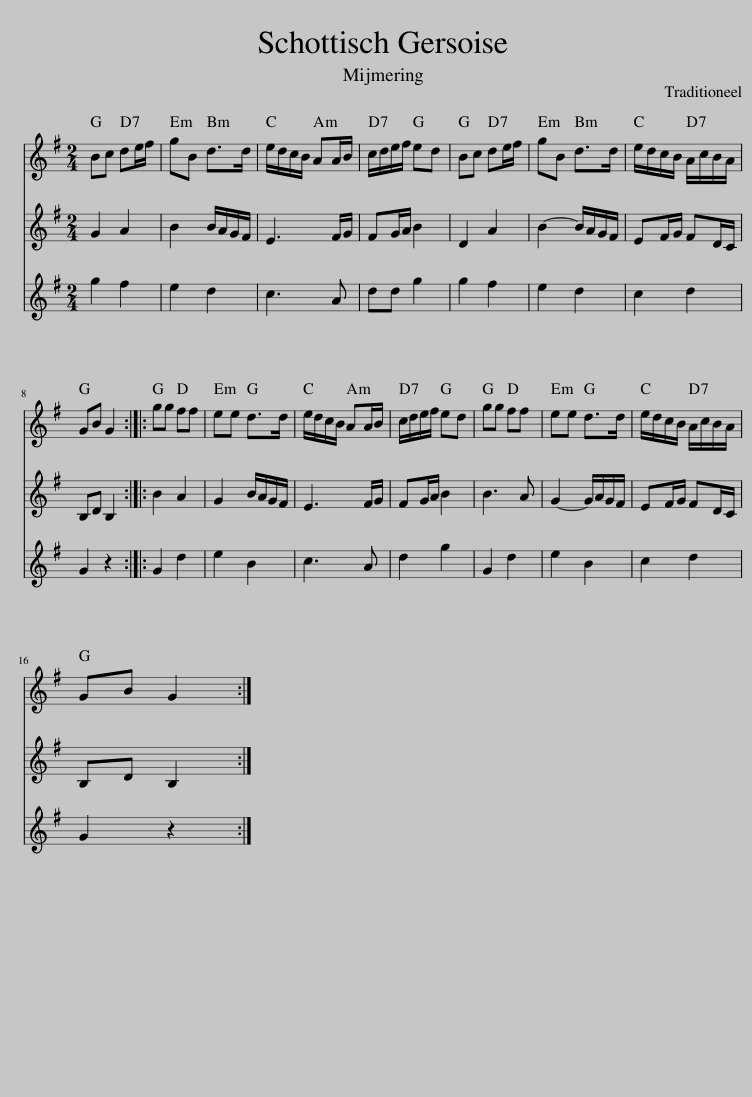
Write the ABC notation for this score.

X:1
%%score 1 2 3
L:1/8
M:2/4
I:linebreak $
K:G
V:1 treble
V:2 treble
V:3 treble
V:1
 Bc de/f/ | gB d>d | e/d/c/B/ AA/B/ | c/d/e/f/ ed | Bc de/f/ | %5
 gB d>d | e/d/c/B/ A/c/B/A/ |$ GB G2 :: gg ff | ee d>d | %10
 e/d/c/B/ AA/B/ | c/d/e/f/ ed | gg ff | ee d>d | e/d/c/B/ A/c/B/A/ |$ %15
 GB G2 :| %16
V:2
 G2 A2 | B2 B/A/G/F/ | E3 F/G/ | FG/A/ B2 | D2 A2 | %5
 B2- B/A/G/F/ | EF/G/ FD/C/ |$ B,D B,2 :: B2 A2 | G2 B/A/G/F/ | %10
 E3 F/G/ | FG/A/ B2 | B3 A | G2- G/A/G/F/ | EF/G/ FD/C/ |$ %15
 B,D B,2 :| %16
V:3
 g2 f2 | e2 d2 | c3 A | dd g2 | g2 f2 | %5
 e2 d2 | c2 d2 |$ G2 z2 :: G2 d2 | e2 B2 | %10
 c3 A | d2 g2 | G2 d2 | e2 B2 | c2 d2 |$ %15
 G2 z2 :| %16
